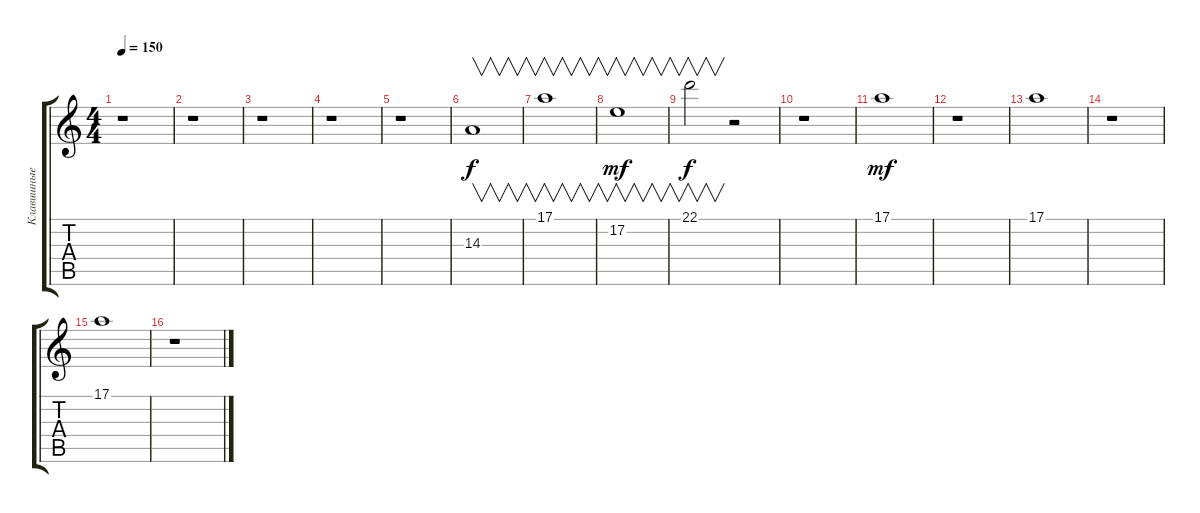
\track ("Клавишные" "Клавишные") {instrument rockorgan}
\staff {score tabs}
\tuning (E4 B3 G3 D3 A2 E2) {hide}
\ts (4 4)
\tempo 150
\clef g2
\ks c
r.1{dy mf} |
r.1 |
r.1 |
r.1 |
r.1 |
14.3.1{v dy f} |
17.1.1{v} |
17.2.1{v dy mf volume 11} |
22.1.2{v dy f} r.2 |
r.1 |
17.1.1{dy mf} |
r.1 |
17.1.1 |
r.1 |
17.1.1 |
r.1
